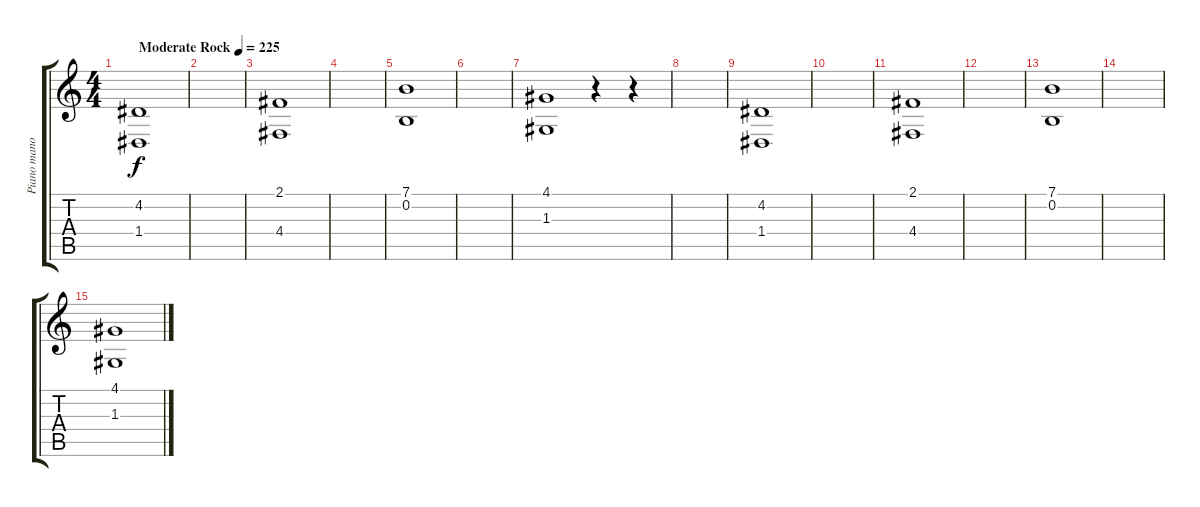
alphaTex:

\track ("Piano mano izquierda" "Piano mano") {instrument acousticgrandpiano}
\staff {score tabs}
\tuning (E4 B3 G3 D3 A2 E2) {hide}
\ts (4 4)
\tempo (225 "Moderate Rock")
\clef g2
\ks c
(4.2 1.4).1{dy f instrument acousticgrandpiano} |
|
(2.1 4.4).1 |
|
(7.1 0.2).1 |
|
(4.1 1.3).1 r.4 r.4 |
|
(4.2 1.4).1 |
|
(2.1 4.4).1 |
|
(7.1 0.2).1 |
|
(4.1 1.3).1
